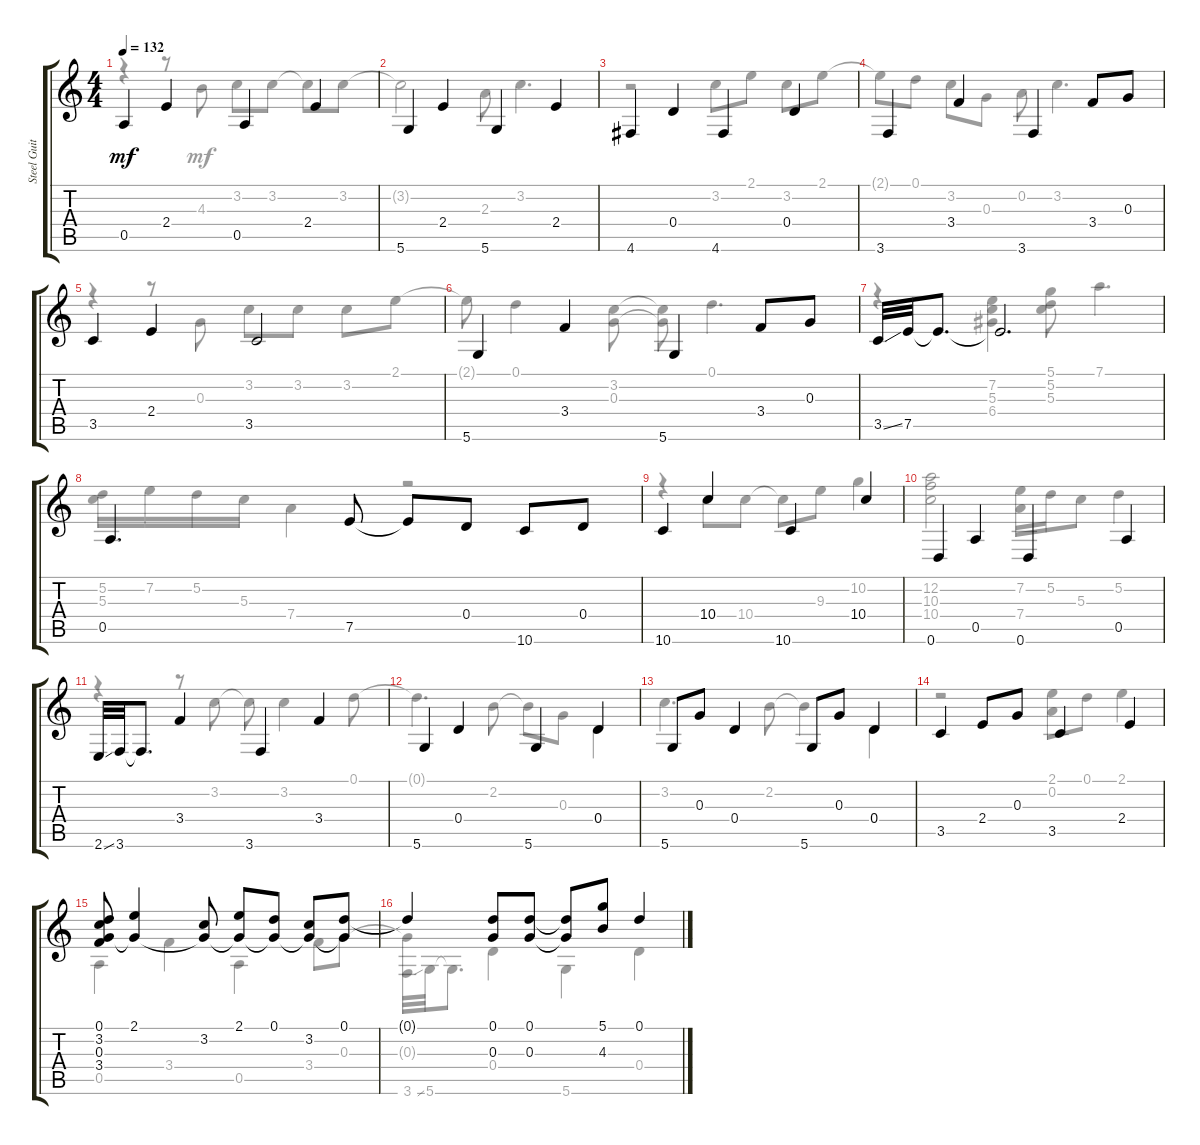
\track ("Steel Guitar" "Steel Guit") {instrument acousticguitarsteel}
\staff {score tabs}
\tuning (D4 A3 G3 D3 A2 D2) {hide}
\voice
\ts (4 4)
\tempo 132
\clef g2
\ks c
0.5.4{dy mf} 2.4.4 0.5.4 2.4.4 |
5.6.4 2.4.4 5.6.4 2.4.4 |
4.6.4 0.4.4 4.6.4 0.4.4 |
3.6.4 3.4.4 3.6.4 3.4.8 0.3.8 |
3.5.4 2.4.4 3.5.2 |
5.6.4 3.4.4 5.6.4 3.4.8 0.3.8 |
3.5{ss}.32 7.5.32 7.5{t}.8{d} 7.5{t}.2{d} |
0.5.4{d} 7.5.8 7.5{t}.8 0.4.8 10.6.8 0.4.8 |
10.6.4 10.4.4 10.6.4 10.4.4 |
0.6.4 0.5.4 0.6.4 0.5.4 |
2.6{ss}.32 3.6.32 3.6{t}.8{d} 3.4.4 3.6.4 3.4.4 |
5.6.4 0.4.4 5.6.4 0.4.4 |
5.6.8 0.3.8 0.4.4 5.6.8 0.3.8 0.4.4 |
3.5.4 2.4.8 0.3.8 3.5.4 2.4.4 |
(0.1 3.2 0.3 3.4).8 (2.1 0.3{t}).4 (3.2 0.3{t}).8 (2.1 0.3{t}).8 (0.1 0.3{t}).8 (3.2 0.3{t}).8 (0.1 0.3{t}).8 |
0.1{t}.4 (0.1 0.3).8 (0.1 0.3).8 (0.1{t} 0.3{t}).8 (5.1 4.3).8 0.1.4
\voice
\clef g2
\ottava regular
\simile none
\ks c
r.4{dy mf} r.8 4.3.8 3.2.8 3.2.8 3.2{t}.8 3.2.8 |
3.2{t}.2 2.3.8 3.2.4{d} |
r.2 3.2.8 2.1.8 3.2.8 2.1.8 |
2.1{t}.8 0.1.8 3.2.8 0.3.8 0.2.8 3.2.4{d} |
r.4 r.8 0.3.8 3.2.8 3.2.8 3.2.8 2.1.8 |
2.1{t}.8 0.1.4 (3.2 0.3).8 (3.2{t} 0.3{t}).8 0.1.4{d} |
r.4 (7.2 5.3 6.4).4 (5.1 5.2 5.3).8 7.1.4{d} |
(5.2 5.3).16 7.2.16 5.2.16 5.3.16 7.4.4 r.2 |
r.4 10.4.8 10.4.8 10.4{t}.8 9.3.8 10.2.4 |
(12.2 10.3 10.4).2 (7.2 7.4).16 5.2.16 5.3.8 5.2.4 |
r.4 r.8 3.2.8 3.2{t}.8 3.2.4 0.1.8 |
0.1{t}.4{d} 2.2.8 2.2{t}.8 0.3.8 0.4.4 |
3.2.4{d} 2.2.8 2.2{t}.4 0.4.4 |
r.2 (2.1 0.2).8 0.1.8 2.1.4 |
0.5.4 3.4.4 0.5.4 3.4.8 0.3.8 |
(0.3{t} 3.6{ss}).32 5.6.32 5.6{t}.8{d} 0.4.4 5.6.4 0.4.4
